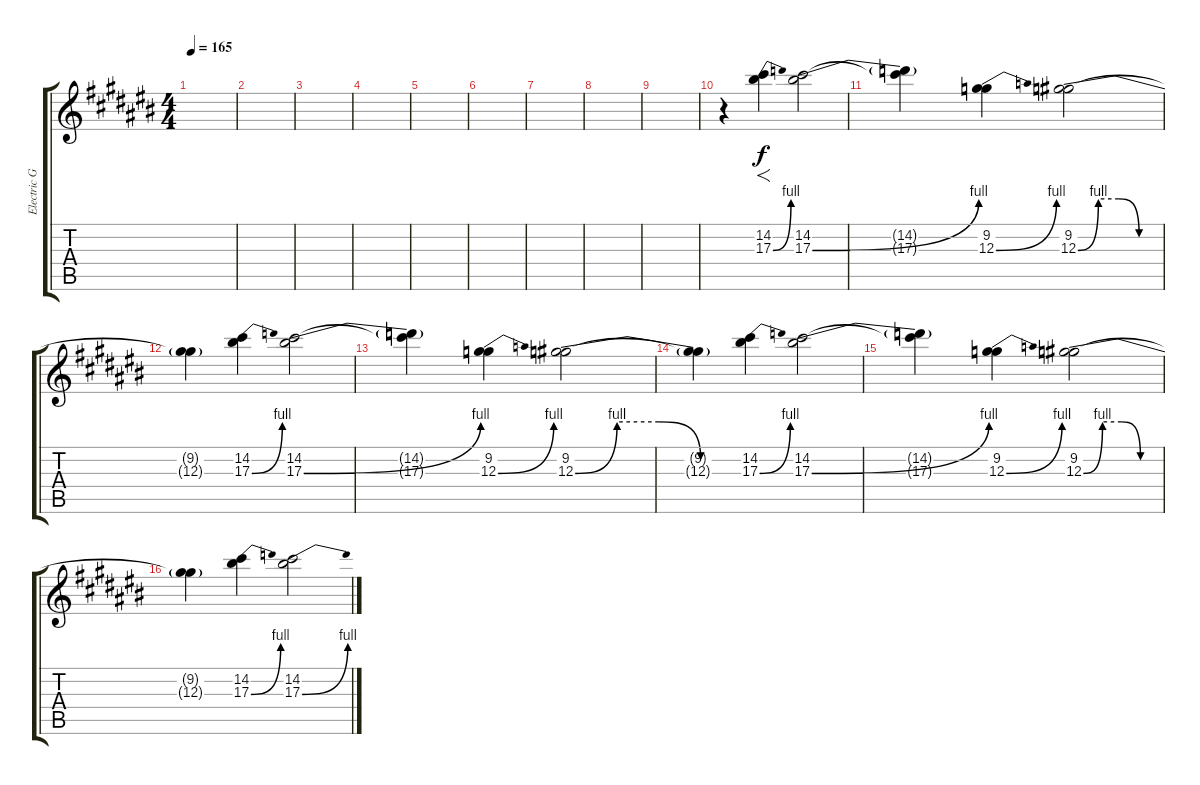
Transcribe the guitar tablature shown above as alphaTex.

\track ("Electric Guitar" "Electric G") {instrument overdrivenguitar}
\staff {score tabs}
\tuning (E4 B3 G3 D3 A2 E2) {hide}
\ts (4 4)
\tempo 165
\clef g2
\ks c#
|
|
|
|
|
|
|
|
|
r.4 (14.2 17.3{be (bend 0 0 60 4)}).4{f} (14.2 17.3{be (bend 0 0 60 4)}).2 |
(14.2{t} 17.3{t}).4 (9.2 12.3{be (bend 0 0 60 4)}).4 (9.2 12.3{be (custom 0 0 15 4 30 4 45 0 60 0)}).2 |
(9.2{t} 12.3{t}).4 (14.2 17.3{be (bend 0 0 60 4)}).4 (14.2 17.3{be (bend 0 0 60 4)}).2 |
(14.2{t} 17.3{t}).4 (9.2 12.3{be (bend 0 0 60 4)}).4 (9.2 12.3{be (custom 0 0 15 4 30 4 45 0 60 0)}).2 |
(9.2{t} 12.3{t}).4 (14.2 17.3{be (bend 0 0 60 4)}).4 (14.2 17.3{be (bend 0 0 60 4)}).2 |
(14.2{t} 17.3{t}).4 (9.2 12.3{be (bend 0 0 60 4)}).4 (9.2 12.3{be (custom 0 0 15 4 30 4 45 0 60 0)}).2 |
(9.2{t} 12.3{t}).4 (14.2 17.3{be (bend 0 0 60 4)}).4 (14.2 17.3{be (bend 0 0 60 4)}).2
